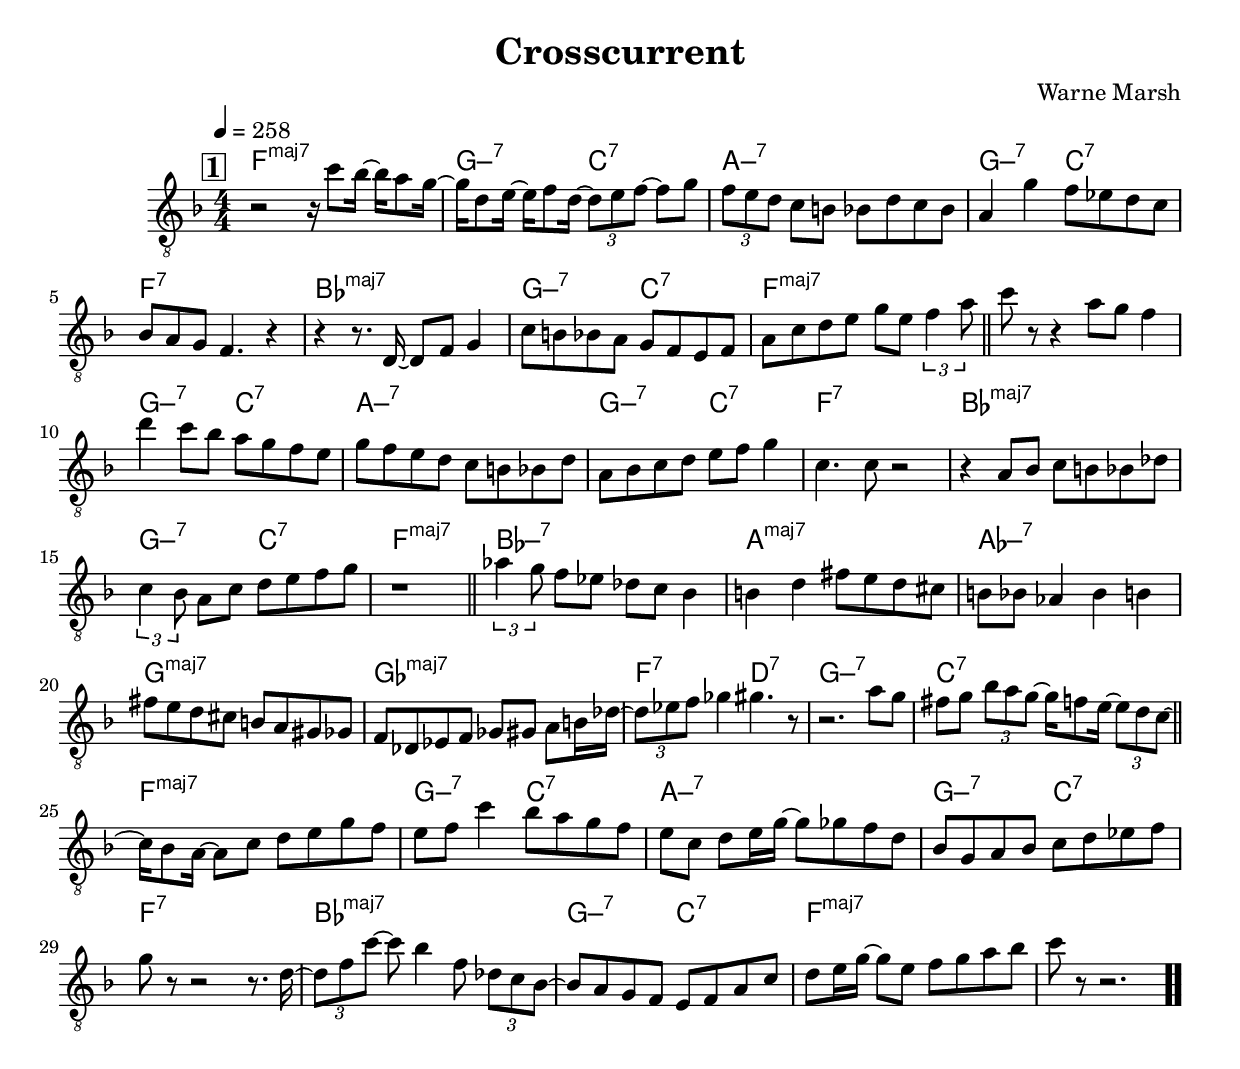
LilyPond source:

\version "2.13.2"

#(ly:set-option 'point-and-click #f)

\header {
  title = "Crosscurrent"
  composer = "Warne Marsh"
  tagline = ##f
}
global =
{
    \override Staff.TimeSignature #'style = #'()
    \time 4/4
    \clef "treble_8"
    \key f \major
    \override Rest #'direction = #'0
    \override MultiMeasureRest #'staff-position = #0
}
\score
{
<<
    \transpose c' c'

    \new ChordNames { \chords {
      \set majorSevenSymbol = \markup { "maj7" }
      \set minorChordModifier = \markup { \char ##x2013 }
      
      | f1:maj | g2:min7 c2:7 | a1:min7 | g2:min7 c2:7 | f1:7 | bes1:maj | g2:min7 c2:7 | f1:maj 
      | s1 | g2:min7 c2:7 | a1:min7 | g2:min7 c2:7 | f1:7 | bes1:maj | g2:min7 c2:7 | f1:maj 
      | bes1:min7 | a1:maj | aes1:min7 | g1:maj | ges1:maj | f2:7 d2:7 | g1:min7 | c1:7 
      | f1:maj | g2:min7 c2:7 | a1:min7 | g2:min7 c2:7 | f1:7 | bes1:maj | g2:min7 c2:7 | f1:maj|
      }
      }

    \new Staff
    <<
    \transpose c' c'

    {
      \global
  		%\override Score.MetronomeMark #'transparent = ##t
  		%\override Score.MetronomeMark #'stencil = ##f
  		
  		\override HorizontalBracket #'direction = #UP
  		\override HorizontalBracket #'bracket-flare = #'(0 . 0)
  		
  		\override TextSpanner #'dash-fraction = #1.0
  		\override TextSpanner #'bound-details #'left #'text = \markup{ \concat{\draw-line #'(0 . -1.0) \draw-line #'(1.0 . 0) }}
  		\override TextSpanner #'bound-details #'right #'text = \markup{ \concat{ \draw-line #'(1.0 . 0) \draw-line #'(0 . -1.0) }}
          \set Score.markFormatter = #format-mark-box-numbers


      \tempo 4 = 258
      \set Score.currentBarNumber = #1
     
      \bar "||" \mark \default r2 r16 c''8 bes'16~ bes'16 a'8 g'16~ 
      | g'16 d'8 e'16~ e'16 f'8 d'16~ \tuplet 3/2 {d'8 e'8 f'8~} f'8 g'8 
      | \tuplet 3/2 {f'8 e'8 d'8} c'8 b8 bes8 d'8 c'8 bes8 
      | a4 g'4 f'8 es'8 d'8 c'8 
      | bes8 a8 g8 f4. r4 
      | r4 r8. d16~ d8 f8 g4 
      | c'8 b8 bes8 a8 g8 f8 e8 f8 
      | a8 c'8 d'8 e'8 g'8 e'8 \tuplet 3/2 {f'4 a'8} 
      \bar "||" c''8 r8 r4 a'8 g'8 f'4 
      | d''4 c''8 bes'8 a'8 g'8 f'8 e'8 
      | g'8 f'8 e'8 d'8 c'8 b8 bes8 d'8 
      | a8 bes8 c'8 d'8 e'8 f'8 g'4 
      | c'4. c'8 r2 
      | r4 a8 bes8 c'8 b8 bes8 des'8 
      | \tuplet 3/2 {c'4 bes8} a8 c'8 d'8 e'8 f'8 g'8 
      | r1 
      \bar "||" \tuplet 3/2 {aes'4 g'8} f'8 es'8 des'8 c'8 bes4 
      | b4 d'4 fis'8 e'8 d'8 cis'8 
      | b8 bes8 aes4 bes4 b4 
      | fis'8 e'8 d'8 cis'8 b8 a8 gis8 ges8 
      | f8 des8 es8 f8 ges8 gis8 a8 b16 des'16~ 
      | \tuplet 3/2 {des'8 es'8 f'8} ges'4 gis'4. r8 
      | r2. a'8 g'8 
      | fis'8 g'8 \tuplet 3/2 {bes'8 a'8 g'8~} g'16 f'8 e'16~ \tuplet 3/2 {e'8 d'8 c'8~} 
      \bar "||" c'16 bes8 a16~ a8 c'8 d'8 e'8 g'8 f'8 
      | e'8 f'8 c''4 bes'8 a'8 g'8 f'8 
      | e'8 c'8 d'8 e'16 g'16~ g'8 ges'8 f'8 d'8 
      | bes8 g8 a8 bes8 c'8 d'8 es'8 f'8 
      | g'8 r8 r2 r8. d'16~ 
      | \tuplet 3/2 {d'8 f'8 c''8~} c''8 bes'4 f'8 \tuplet 3/2 {des'8 c'8 bes8~} 
      | bes8 a8 g8 f8 e8 f8 a8 c'8 
      | d'8 e'16 g'16~ g'8 e'8 f'8 g'8 a'8 bes'8 
      | c''8 r8 r2.\bar  ".."
    }
    >>
>>    
}
